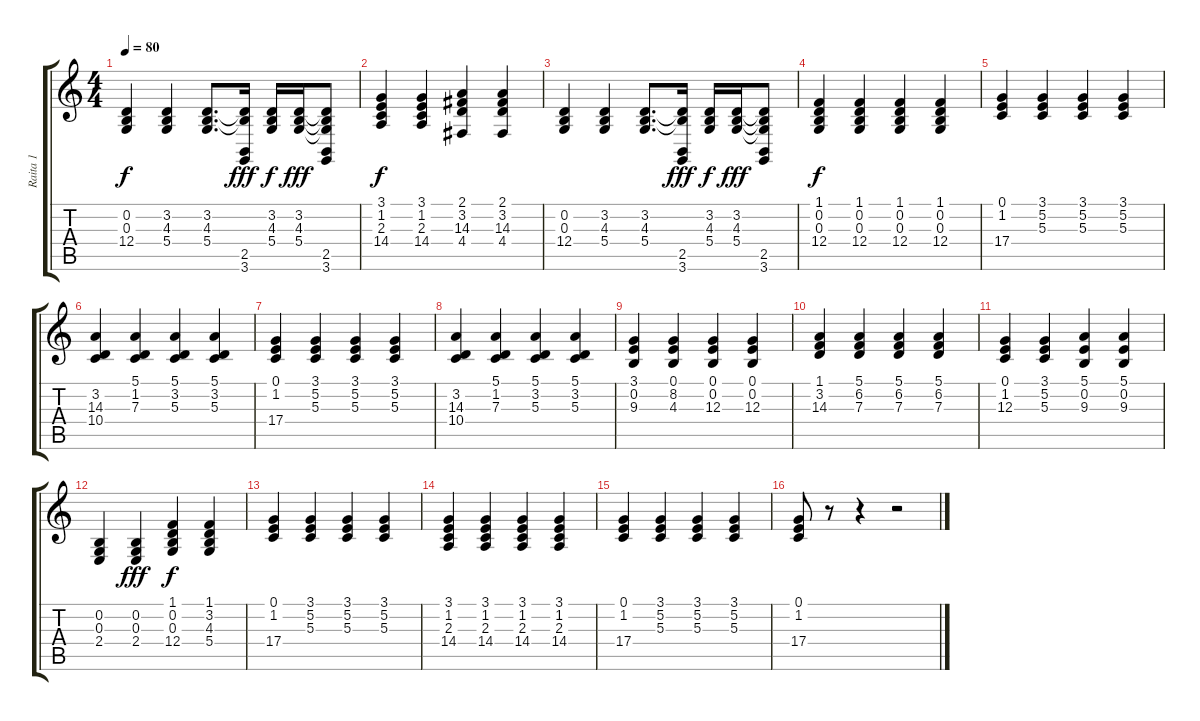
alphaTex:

\track ("Raita 1" "Raita 1") {instrument acousticgrandpiano}
\staff {score tabs}
\tuning (E4 B3 G3 D3 A2 E2) {hide}
\ts (4 4)
\tempo 80
\clef g2
\ks c
(0.2 0.3 12.4).4{dy f} (3.2 4.3 5.4).4 (3.2 4.3 5.4).8{d} (3.2{t} 4.3{t} 2.5 3.6).16{dy fff} (3.2 4.3 5.4).16{dy f} (3.2 4.3 5.4).16{dy fff} (3.2{t} 4.3{t} 5.4{t} 2.5 3.6).8 |
(3.1 1.2 2.3 14.4).4{dy f} (3.1 1.2 2.3 14.4).4 (2.1 3.2 14.3 4.4).4 (2.1 3.2 14.3 4.4).4 |
(0.2 0.3 12.4).4 (3.2 4.3 5.4).4 (3.2 4.3 5.4).8{d} (3.2{t} 4.3{t} 2.5 3.6).16{dy fff} (3.2 4.3 5.4).16{dy f} (3.2 4.3 5.4).16{dy fff} (3.2{t} 4.3{t} 5.4{t} 2.5 3.6).8 |
(1.1 0.2 0.3 12.4).4{dy f} (1.1 0.2 0.3 12.4).4 (1.1 0.2 0.3 12.4).4 (1.1 0.2 0.3 12.4).4 |
(0.1 1.2 17.4).4 (3.1 5.2 5.3).4 (3.1 5.2 5.3).4 (3.1 5.2 5.3).4 |
(3.2 14.3 10.4).4 (5.1 1.2 7.3).4 (5.1 3.2 5.3).4 (5.1 3.2 5.3).4 |
(0.1 1.2 17.4).4 (3.1 5.2 5.3).4 (3.1 5.2 5.3).4 (3.1 5.2 5.3).4 |
(3.2 14.3 10.4).4 (5.1 1.2 7.3).4 (5.1 3.2 5.3).4 (5.1 3.2 5.3).4 |
(3.1 0.2 9.3).4 (0.1 8.2 4.3).4 (0.1 0.2 12.3).4 (0.1 0.2 12.3).4 |
(1.1 3.2 14.3).4 (5.1 6.2 7.3).4 (5.1 6.2 7.3).4 (5.1 6.2 7.3).4 |
(0.1 1.2 12.3).4 (3.1 5.2 5.3).4 (5.1 0.2 9.3).4 (5.1 0.2 9.3).4 |
(0.2 0.3 2.4).4 (0.2 0.3 2.4).4{dy fff} (1.1 0.2 0.3 12.4).4{dy f} (1.1 3.2 4.3 5.4).4 |
(0.1 1.2 17.4).4 (3.1 5.2 5.3).4 (3.1 5.2 5.3).4 (3.1 5.2 5.3).4 |
(3.1 1.2 2.3 14.4).4 (3.1 1.2 2.3 14.4).4 (3.1 1.2 2.3 14.4).4 (3.1 1.2 2.3 14.4).4 |
(0.1 1.2 17.4).4 (3.1 5.2 5.3).4 (3.1 5.2 5.3).4 (3.1 5.2 5.3).4 |
(0.1 1.2 17.4).8 r.8 r.4 r.2
